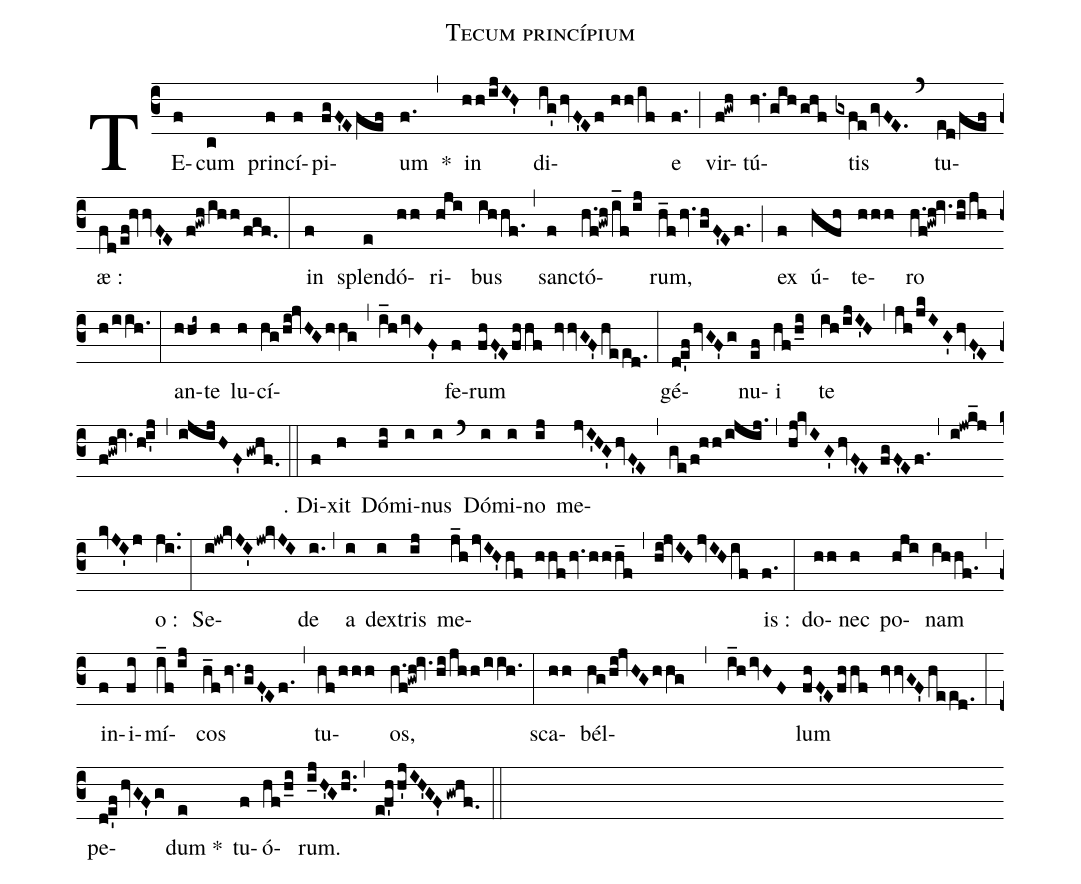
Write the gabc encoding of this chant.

name:Tecum princípium;
%%
(c3) TE(f)cum(c) prin(f)cí(f)pi(fgF'Efef)um(f.) *(,)
in(hh/ijIH') di(ig'hvF'Ef//hh/if)e(f.) (;)
vir(f!gwh)tú(hv.gih/ghf)tis(gxfegvFE.) (`)
tu(ed/fef)æ :(fd/ef!hvvF'E f!gwh/ihh/fgf.) (:)
in(f) splen(e)dó(hh)ri(hji)bus(ihhf.) (,)
san(f)ctó(h.f!gwh/i_f/ij)rum,(h_fhv.ghF'Ef.) (;)
ex(f) ú(hfh)te(hhh)ro(h.f!gwh!iv.hi/jhh/iih.) (:)
an(hhi~)te(h) lu(h)cí(hg/hi!jvHGhhg,i_hivHF')fe(f)rum(fhF'Efhhf hvvGF'heed.) (:)
gé(d!e'fhvGF'g)nu(ef)i(hf/h_i) te(ih/ijI'H,jh/jkIG'hvF'E f!gwh!iv.h!i'j,ijijHF'gwhf.) (::)

℣. Di(f)xit(h) Dó(hi)mi(i)nus(i) (`)
Dó(i)mi(i)no(ij) me(jvI'HG'hvF'E,ge/f!hh/ijij.,hj!kvIG'hvF'E fgF'Ef.,i!jwk_jkvJI'j)o :(ji..) (:)
Se(i!jw!kvJI'jw!kvJI)de(i.) (,)
a(i) dex(i)tris(ij) me(j_h/jvIH'hf hhfhv.hhh_f,hi!jvIHjvIHif)is :(f.) (:)
do(hh)nec(h) po(hji)nam(ihhf.) (,)
in(f)i(fi)mí(i_f/ij)cos(h_fhv.ghF'Ef.) (,)
tu(hf/hhh)os,(h.f!gwh!iv.hi/jhh/iih.) (:)
sca(hh)bél(hg/hi!jvHGhhg,i_hivHF)lum(fhF'Efhhf hvvGF'heed.) (:)
pe(d!e'fhvGF'g)dum *(e) tu(f)ó(hf/h_i)rum.(i_jH'Ghi..,e!f'hh'jIH'GF'gwhf.) (::)
